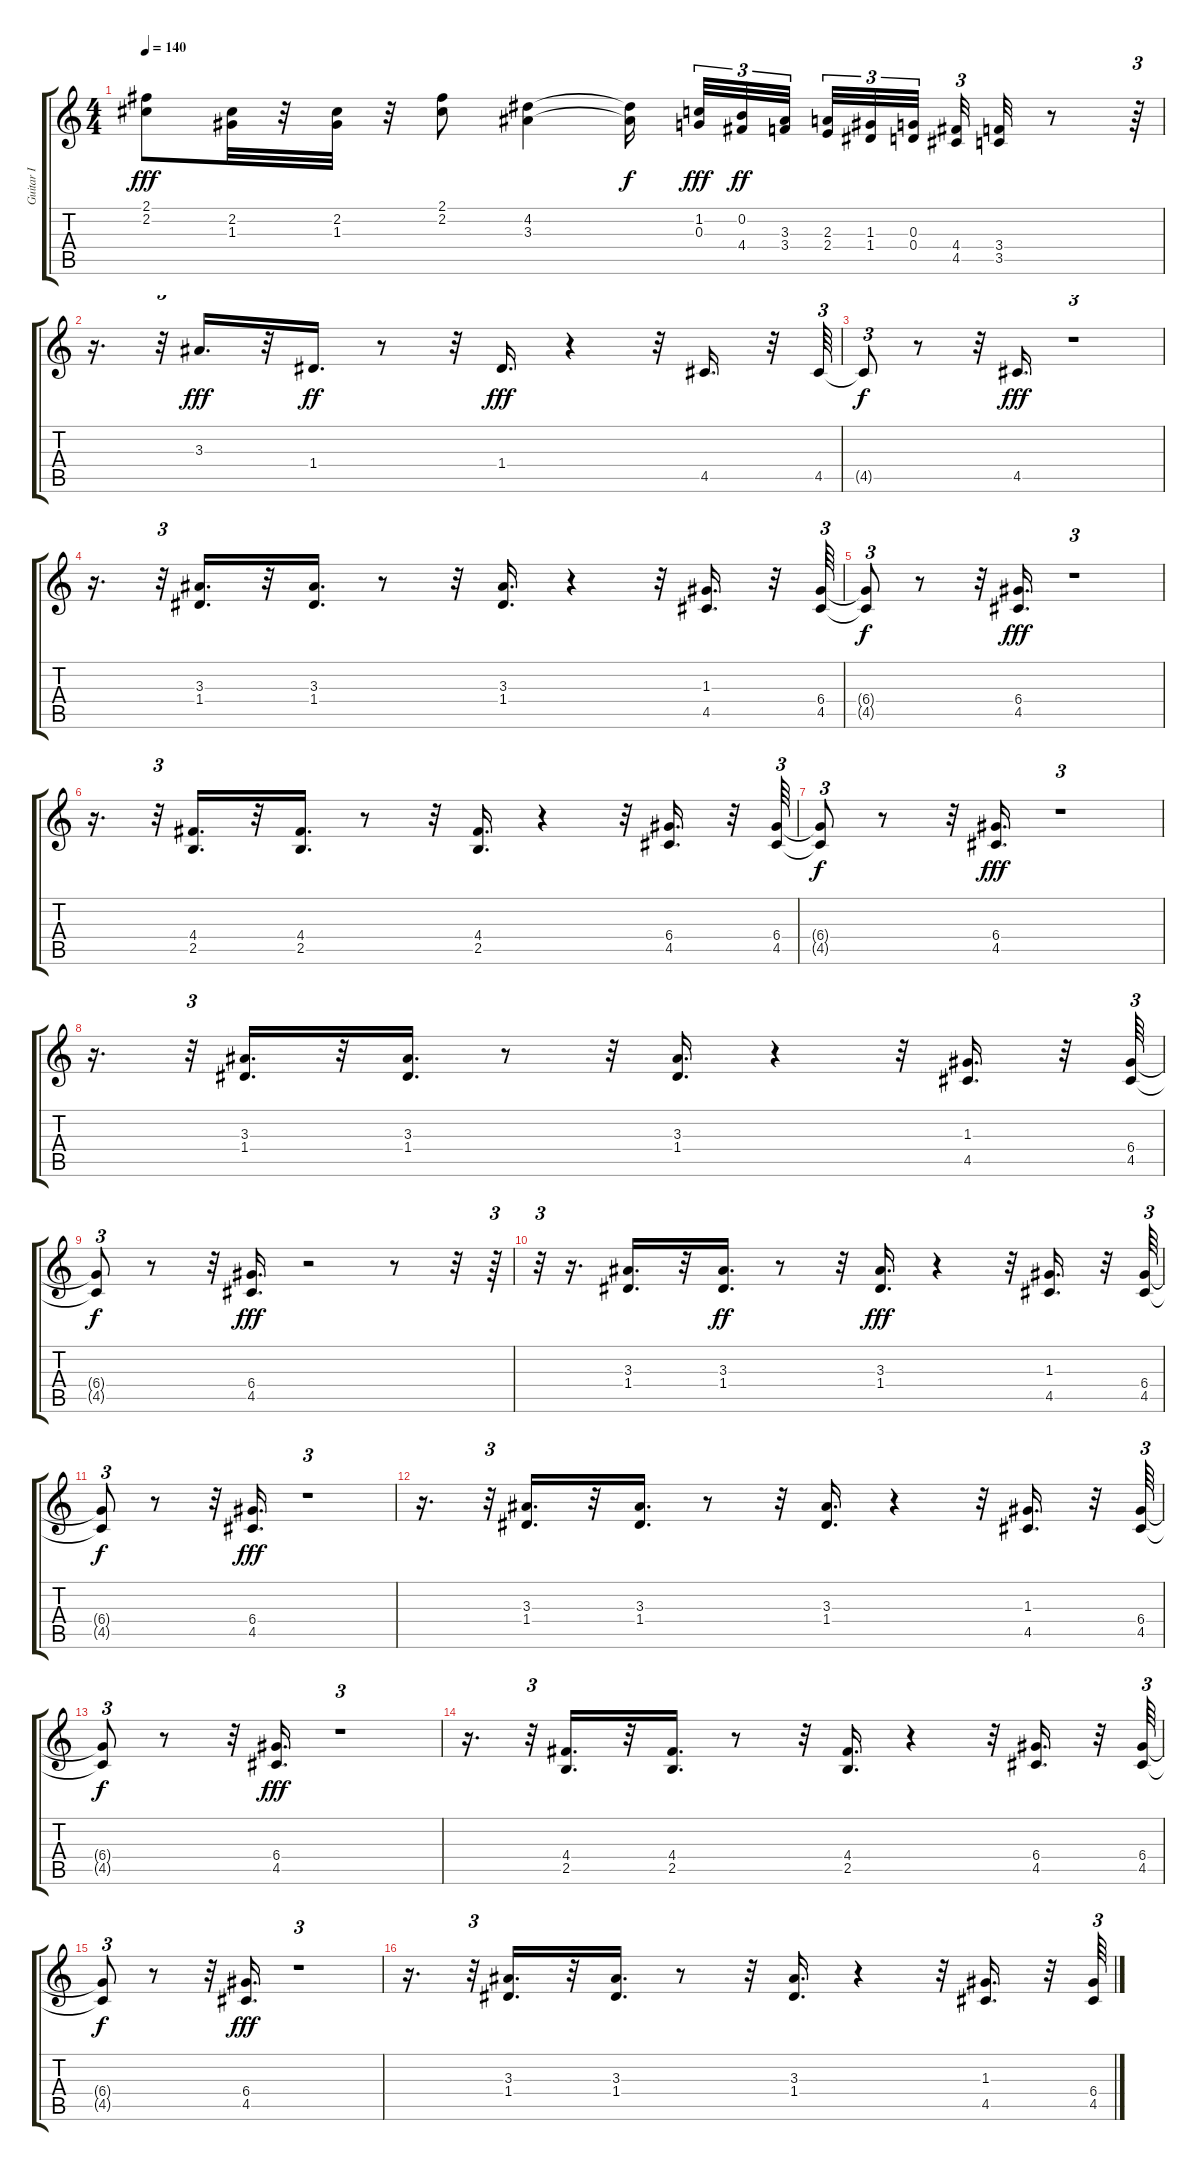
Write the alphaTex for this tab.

\track ("Guitar I" "Guitar I") {instrument overdrivenguitar}
\staff {score tabs}
\tuning (E4 B3 G3 D3 A2 E2) {hide}
\ts (4 4)
\tempo 140
\clef g2
\ks c
(2.1 2.2).8{dy fff balance 11 instrument overdrivenguitar} (2.2 1.3).32 r.32 (2.2 1.3).32 r.32 (2.1 2.2).8 (4.2 3.3).4 (4.2{t} 3.3{t}).16{dy f beam splitsecondary} (1.2 0.3).32{tu (3 2) dy fff} (0.2 4.4).32{tu (3 2) dy ff} (3.3 3.4).32{tu (3 2)} (2.3 2.4).32{tu (3 2)} (1.3 1.4).32{tu (3 2)} (0.3 0.4).32{tu (3 2) beam splitsecondary} (4.4 4.5).32{tu (3 2)} (3.4 3.5).32 r.8 r.64{tu (3 2)} |
r.16{d} r.32{tu (3 2)} 3.3.16{d dy fff} r.32 1.4.16{d dy ff} r.8 r.32 1.4.16{d dy fff} r.4 r.32 4.5.16{d} r.32 4.5.64{tu (3 2)} |
4.5{t}.8{tu (3 2) dy f} r.8 r.32 4.5.16{d dy fff} r.1{tu (3 2)} |
r.16{d} r.32{tu (3 2)} (3.3 1.4).16{d balance 5} r.32 (3.3 1.4).16{d} r.8 r.32 (3.3 1.4).16{d} r.4 r.32 (1.3 4.5).16{d} r.32 (6.4 4.5).64{tu (3 2)} |
(6.4{t} 4.5{t}).8{tu (3 2) dy f} r.8 r.32 (6.4 4.5).16{d dy fff} r.1{tu (3 2)} |
r.16{d} r.32{tu (3 2)} (4.4 2.5).16{d} r.32 (4.4 2.5).16{d} r.8 r.32 (4.4 2.5).16{d} r.4 r.32 (6.4 4.5).16{d} r.32 (6.4 4.5).64{tu (3 2)} |
(6.4{t} 4.5{t}).8{tu (3 2) dy f} r.8 r.32 (6.4 4.5).16{d dy fff} r.1{tu (3 2)} |
r.16{d} r.32{tu (3 2)} (3.3 1.4).16{d} r.32 (3.3 1.4).16{d} r.8 r.32 (3.3 1.4).16{d} r.4 r.32 (1.3 4.5).16{d} r.32 (6.4 4.5).64{tu (3 2)} |
(6.4{t} 4.5{t}).8{tu (3 2) dy f} r.8 r.32 (6.4 4.5).16{d dy fff} r.2 r.8 r.32 r.64{tu (3 2)} |
r.32{tu (3 2)} r.16{d} (3.3 1.4).16{d} r.32 (3.3 1.4).16{d dy ff} r.8 r.32 (3.3 1.4).16{d dy fff} r.4 r.32 (1.3 4.5).16{d} r.32 (6.4 4.5).64{tu (3 2)} |
(6.4{t} 4.5{t}).8{tu (3 2) dy f} r.8 r.32 (6.4 4.5).16{d dy fff} r.1{tu (3 2)} |
r.16{d} r.32{tu (3 2)} (3.3 1.4).16{d} r.32 (3.3 1.4).16{d} r.8 r.32 (3.3 1.4).16{d} r.4 r.32 (1.3 4.5).16{d} r.32 (6.4 4.5).64{tu (3 2)} |
(6.4{t} 4.5{t}).8{tu (3 2) dy f} r.8 r.32 (6.4 4.5).16{d dy fff} r.1{tu (3 2)} |
r.16{d} r.32{tu (3 2)} (4.4 2.5).16{d} r.32 (4.4 2.5).16{d} r.8 r.32 (4.4 2.5).16{d} r.4 r.32 (6.4 4.5).16{d} r.32 (6.4 4.5).64{tu (3 2)} |
(6.4{t} 4.5{t}).8{tu (3 2) dy f} r.8 r.32 (6.4 4.5).16{d dy fff} r.1{tu (3 2)} |
r.16{d} r.32{tu (3 2)} (3.3 1.4).16{d} r.32 (3.3 1.4).16{d} r.8 r.32 (3.3 1.4).16{d} r.4 r.32 (1.3 4.5).16{d} r.32 (6.4 4.5).64{tu (3 2)}
